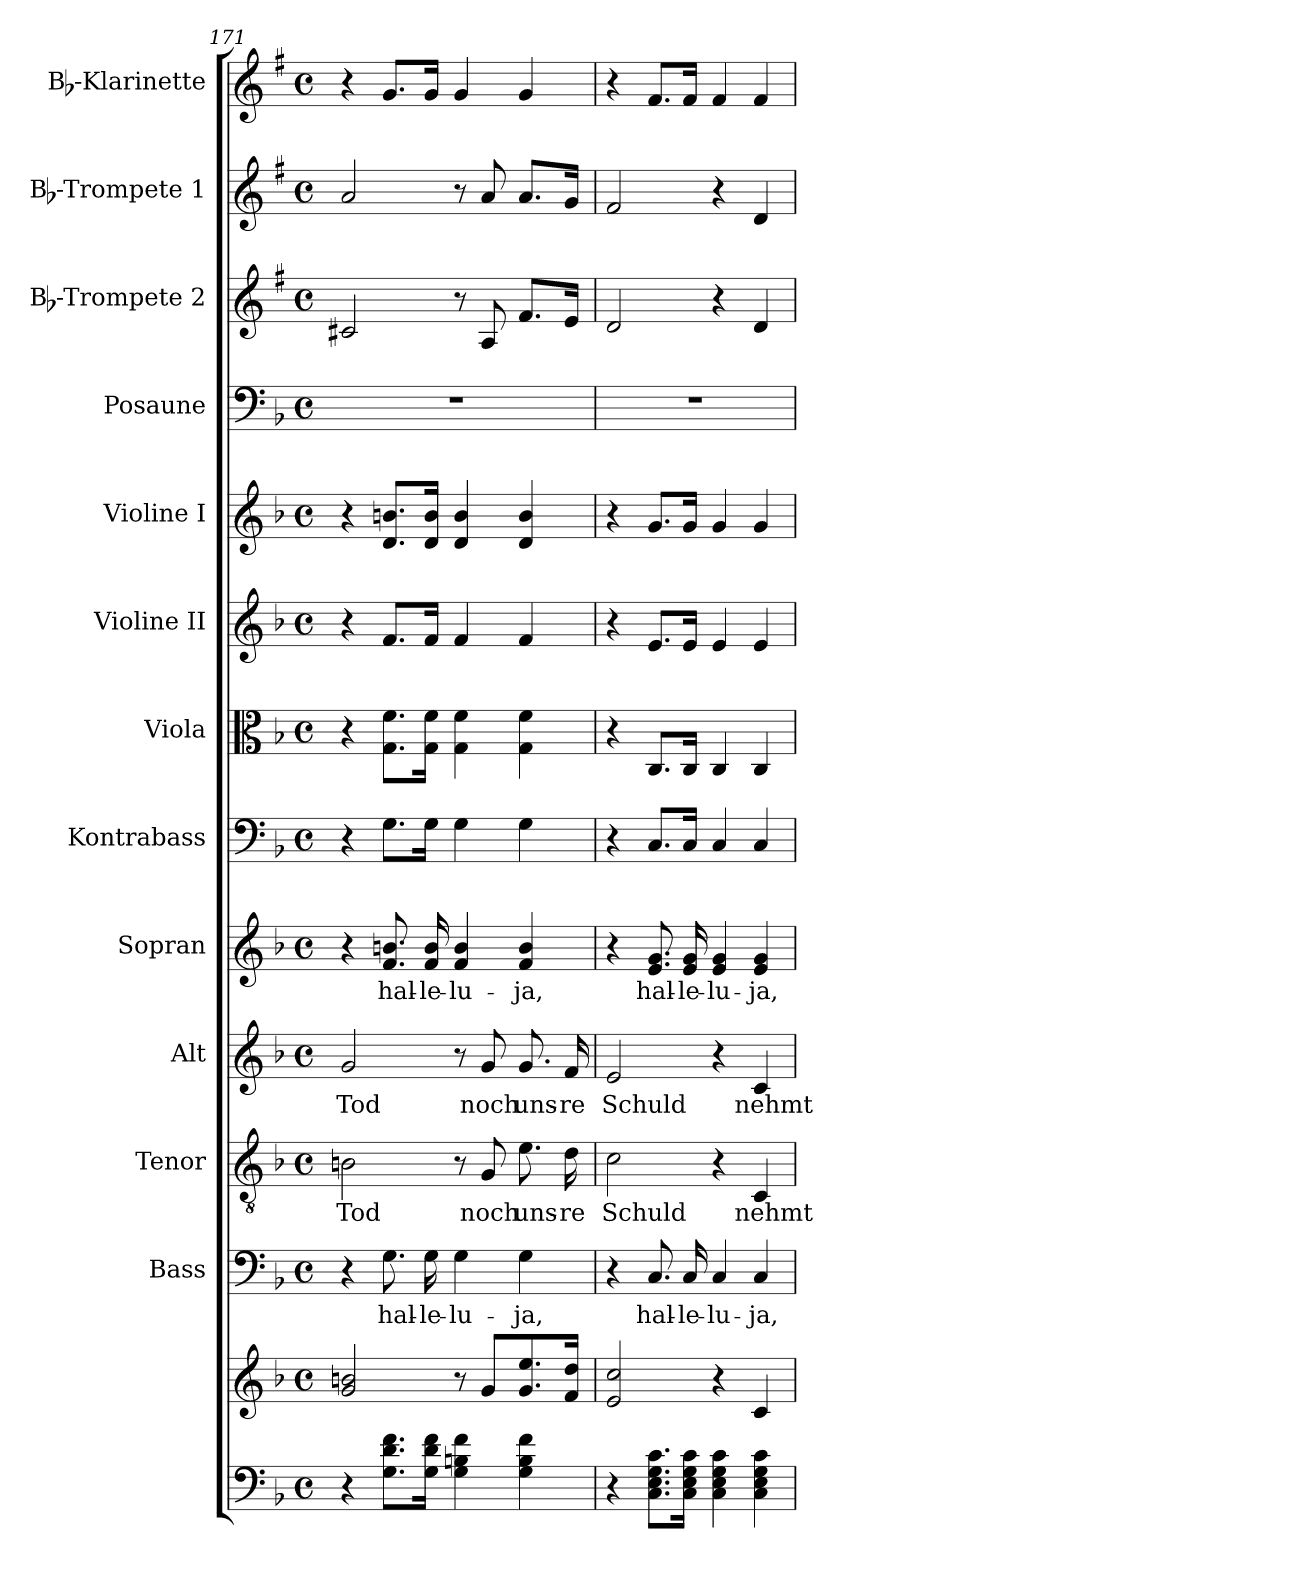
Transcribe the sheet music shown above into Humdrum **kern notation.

**kern	**kern	**kern	**text	**kern	**text	**kern	**text	**kern	**text	**kern	**kern	**kern	**kern	**kern	**kern	**kern	**kern
*part13	*part13	*part12	*part12	*part11	*part11	*part10	*part10	*part9	*part9	*part8	*part7	*part6	*part5	*part4	*part3	*part2	*part1
*staff14	*staff13	*staff12	*staff12	*staff11	*staff11	*staff10	*staff10	*staff9	*staff9	*staff8	*staff7	*staff6	*staff5	*staff4	*staff3	*staff2	*staff1
*	*	*I"Bass	*	*I"Tenor	*	*I"Alt	*	*I"Sopran	*	*I"Kontrabass	*I"Viola	*I"Violine II	*I"Violine I	*I"Posaune	*I"Bb-Trompete 2	*I"Bb-Trompete 1	*I"Bb-Klarinette
*	*	*I'B.	*	*I'T.	*	*I'A.	*	*I'S.	*	*I'Kb.	*I'Vla.	*I'Vl. II	*I'Vl. I	*I'Pos.	*I'Bb Trp. 2	*I'Bb Trp. 1	*I'Bb Kl.
!!LO:PB:g=z
*clefF4	*clefG2	*clefF4	*	*clefGv2	*	*clefG2	*	*clefG2	*	*clefF4	*clefC3	*clefG2	*clefG2	*clefF4	*clefG2	*clefG2	*clefG2
*	*	*	*	*	*	*	*	*	*	*ITrd7c12	*	*	*	*	*ITrd1c2	*ITrd1c2	*ITrd1c2
*k[b-]	*k[b-]	*k[b-]	*	*k[b-]	*	*k[b-]	*	*k[b-]	*	*k[b-]	*k[b-]	*k[b-]	*k[b-]	*k[b-]	*k[b-]	*k[b-]	*k[b-]
*F:	*F:	*F:	*	*F:	*	*F:	*	*F:	*	*F:	*F:	*F:	*F:	*F:	*F:	*F:	*F:
*M4/4	*M4/4	*M4/4	*	*M4/4	*	*M4/4	*	*M4/4	*	*M4/4	*M4/4	*M4/4	*M4/4	*M4/4	*M4/4	*M4/4	*M4/4
*met(c)	*met(c)	*met(c)	*	*met(c)	*	*met(c)	*	*met(c)	*	*met(c)	*met(c)	*met(c)	*met(c)	*met(c)	*met(c)	*met(c)	*met(c)
=171	=171	=171	=171	=171	=171	=171	=171	=171	=171	=171	=171	=171	=171	=171	=171	=171	=171
!	!	!	!	!	!LO:LY:b	!	!LO:LY:b	!	!	!	!	!	!	!	!	!	!
4r	2g/ 2bn/	4r	.	2Bn\	Tod	2g/	Tod	4r	.	4r	4r	4r	4r	1r	2Bn/	2g/	4r
!	!	!	!LO:LY:b	!	!	!	!	!	!LO:LY:b	!	!	!	!	!	!	!	!
8.G\ 8.d\ 8.f\L	.	8.G\	hal-	.	.	.	.	8.f/ 8.bn/	hal-	8.GG\L	8.G\ 8.f\L	8.f/L	8.d/ 8.bn/L	.	.	.	8.f/L
!	!	!	!LO:LY:b	!	!	!	!	!	!LO:LY:b	!	!	!	!	!	!	!	!
16G\ 16d\ 16f\Jk	.	16G\	-le-	.	.	.	.	16f/ 16b/	-le-	16GG\Jk	16G\ 16f\Jk	16f/Jk	16d/ 16b/Jk	.	.	.	16f/Jk
!	!	!	!LO:LY:b	!	!	!	!	!	!LO:LY:b	!	!	!	!	!	!	!	!
4G\ 4Bn\ 4f\	8r	4G\	-lu-	8r	.	8r	.	4f/ 4b/	-lu-	4GG\	4G\ 4f\	4f/	4d/ 4b/	.	8r	8r	4f/
!	!	!	!	!	!LO:LY:b	!	!LO:LY:b	!	!	!	!	!	!	!	!	!	!
.	8g/L	.	.	8G/	noch	8g/	noch	.	.	.	.	.	.	.	8G/	8g/	.
!	!	!	!LO:LY:b	!	!LO:LY:b	!	!LO:LY:b	!	!LO:LY:b	!	!	!	!	!	!	!	!
4G\ 4B\ 4f\	8.g/ 8.ee/	4G\	-ja,	8.e\	uns-	8.g/	uns-	4f/ 4b/	-ja,	4GG\	4G\ 4f\	4f/	4d/ 4b/	.	8.e/L	8.g/L	4f/
!	!	!	!	!	!LO:LY:b	!	!LO:LY:b	!	!	!	!	!	!	!	!	!	!
.	16f/ 16dd/Jk	.	.	16d\	-re	16f/	-re	.	.	.	.	.	.	.	16d/Jk	16f/Jk	.
=172	=172	=172	=172	=172	=172	=172	=172	=172	=172	=172	=172	=172	=172	=172	=172	=172	=172
!	!	!	!	!	!LO:LY:b	!	!LO:LY:b	!	!	!	!	!	!	!	!	!	!
4r	2e/ 2cc/	4r	.	2c\	Schuld	2e/	Schuld	4r	.	4r	4r	4r	4r	1r	2c/	2e/	4r
!	!	!	!LO:LY:b	!	!	!	!	!	!LO:LY:b	!	!	!	!	!	!	!	!
8.C\ 8.E\ 8.G\ 8.c\L	.	8.C/	hal-	.	.	.	.	8.e/ 8.g/	hal-	8.CC/L	8.C/L	8.e/L	8.g/L	.	.	.	8.e/L
!	!	!	!LO:LY:b	!	!	!	!	!	!LO:LY:b	!	!	!	!	!	!	!	!
16C\ 16E\ 16G\ 16c\Jk	.	16C/	-le-	.	.	.	.	16e/ 16g/	-le-	16CC/Jk	16C/Jk	16e/Jk	16g/Jk	.	.	.	16e/Jk
!	!	!	!LO:LY:b	!	!	!	!	!	!LO:LY:b	!	!	!	!	!	!	!	!
4C\ 4E\ 4G\ 4c\	4r	4C/	-lu-	4r	.	4r	.	4e/ 4g/	-lu-	4CC/	4C/	4e/	4g/	.	4r	4r	4e/
!	!	!	!LO:LY:b	!	!LO:LY:b	!	!LO:LY:b	!	!LO:LY:b	!	!	!	!	!	!	!	!
4C\ 4E\ 4G\ 4c\	4c/	4C/	-ja,	4C/	nehmt	4c/	nehmt	4e/ 4g/	-ja,	4CC/	4C/	4e/	4g/	.	4c/	4c/	4e/
=	=	=	=	=	=	=	=	=	=	=	=	=	=	=	=	=	=
*-	*-	*-	*-	*-	*-	*-	*-	*-	*-	*-	*-	*-	*-	*-	*-	*-	*-
